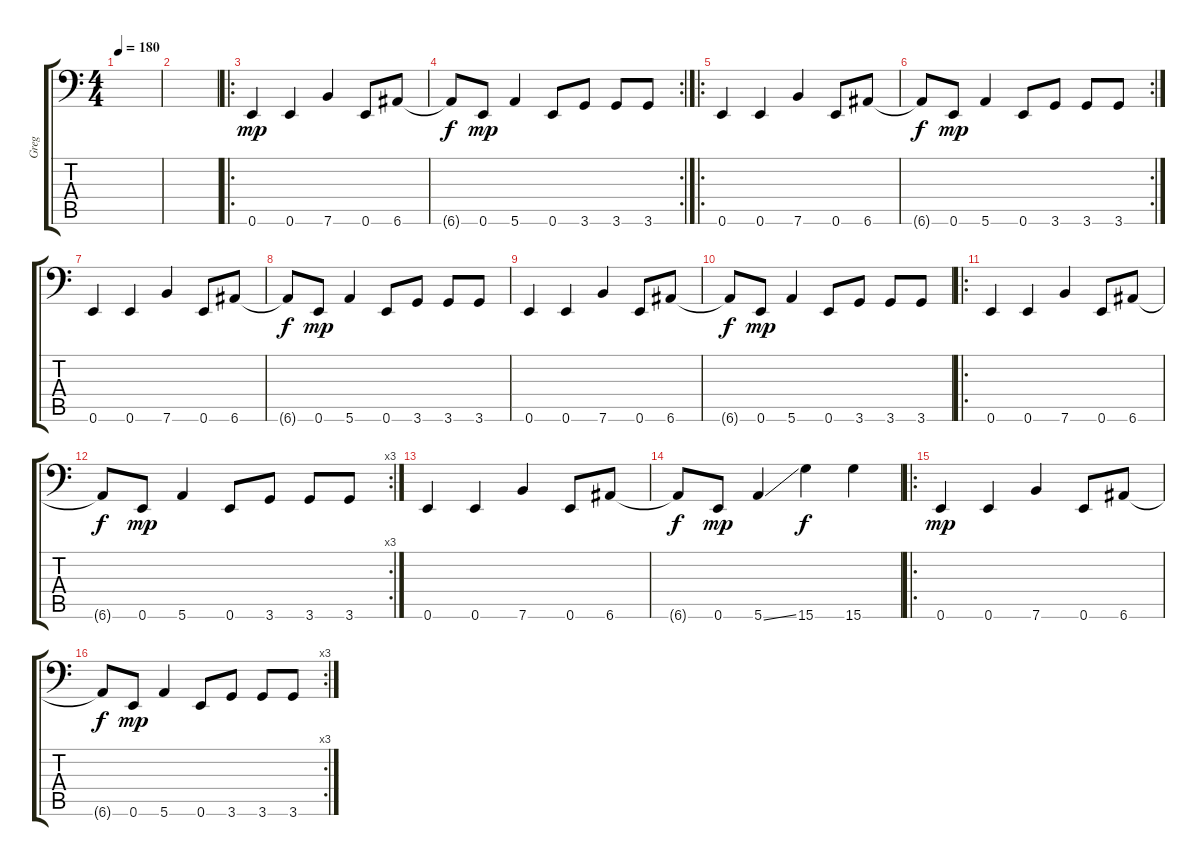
\track ("Greg" "Greg") {instrument slapbass2}
\staff {score tabs}
\tuning (E3 B2 G2 D2 A1 E1) {hide}
\ts (4 4)
\tempo 180
\clef f4
\ks c
|
|
\ro
0.6.4{dy mp} 0.6.4 7.6.4 0.6.8 6.6.8 |
\rc 2
6.6{t}.8{dy f} 0.6.8{dy mp} 5.6.4 0.6.8 3.6.8 3.6.8 3.6.8 |
\ro
0.6.4 0.6.4 7.6.4 0.6.8 6.6.8 |
\rc 2
6.6{t}.8{dy f} 0.6.8{dy mp} 5.6.4 0.6.8 3.6.8 3.6.8 3.6.8 |
0.6.4 0.6.4 7.6.4 0.6.8 6.6.8 |
6.6{t}.8{dy f} 0.6.8{dy mp} 5.6.4 0.6.8 3.6.8 3.6.8 3.6.8 |
0.6.4 0.6.4 7.6.4 0.6.8 6.6.8 |
6.6{t}.8{dy f} 0.6.8{dy mp} 5.6.4 0.6.8 3.6.8 3.6.8 3.6.8 |
\ro
0.6.4 0.6.4 7.6.4 0.6.8 6.6.8 |
\rc 3
6.6{t}.8{dy f} 0.6.8{dy mp} 5.6.4 0.6.8 3.6.8 3.6.8 3.6.8 |
0.6.4 0.6.4 7.6.4 0.6.8 6.6.8 |
6.6{t}.8{dy f} 0.6.8{dy mp} 5.6{ss}.4 15.6.4{dy f} 15.6.4 |
\ro
0.6.4{dy mp} 0.6.4 7.6.4 0.6.8 6.6.8 |
\rc 3
6.6{t}.8{dy f} 0.6.8{dy mp} 5.6.4 0.6.8 3.6.8 3.6.8 3.6.8
